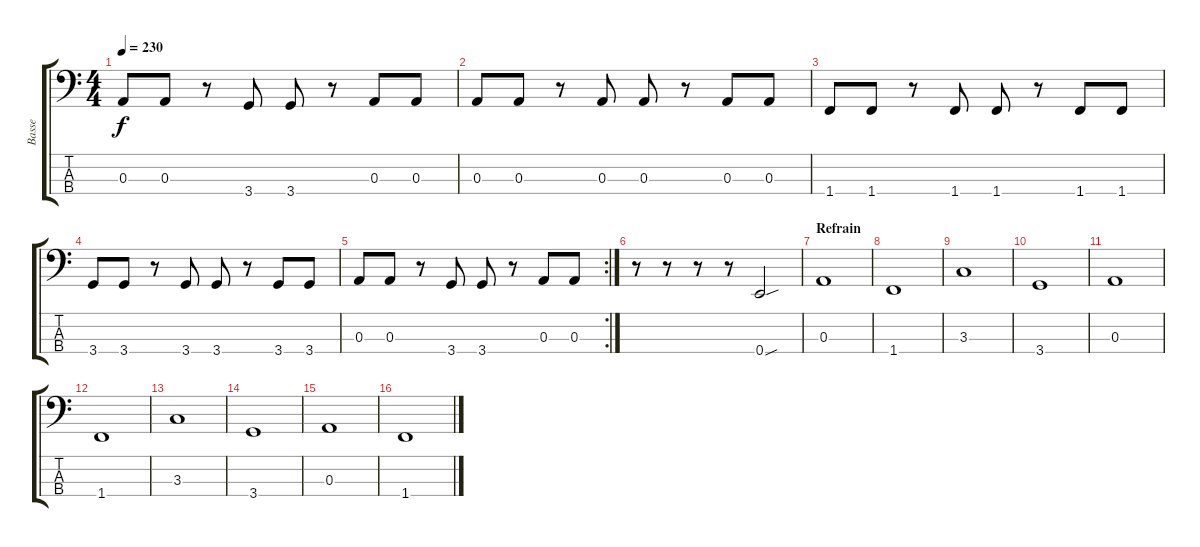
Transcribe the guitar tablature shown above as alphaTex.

\track ("Basse" "Basse") {instrument fretlessbass}
\staff {score tabs}
\tuning (G2 D2 A1 E1) {hide}
\ts (4 4)
\tempo 230
\clef f4
\ks c
0.3.8{dy f} 0.3.8 r.8 3.4.8 3.4.8 r.8 0.3.8 0.3.8 |
0.3.8 0.3.8 r.8 0.3.8 0.3.8 r.8 0.3.8 0.3.8 |
1.4.8 1.4.8 r.8 1.4.8 1.4.8 r.8 1.4.8 1.4.8 |
3.4.8 3.4.8 r.8 3.4.8 3.4.8 r.8 3.4.8 3.4.8 |
\rc 2
0.3.8 0.3.8 r.8 3.4.8 3.4.8 r.8 0.3.8 0.3.8 |
r.8 r.8 r.8 r.8 0.4{sou}.2 |
\section ("" "Refrain")
0.3.1 |
1.4.1 |
3.3.1 |
3.4.1 |
0.3.1 |
1.4.1 |
3.3.1 |
3.4.1 |
0.3.1 |
1.4.1
